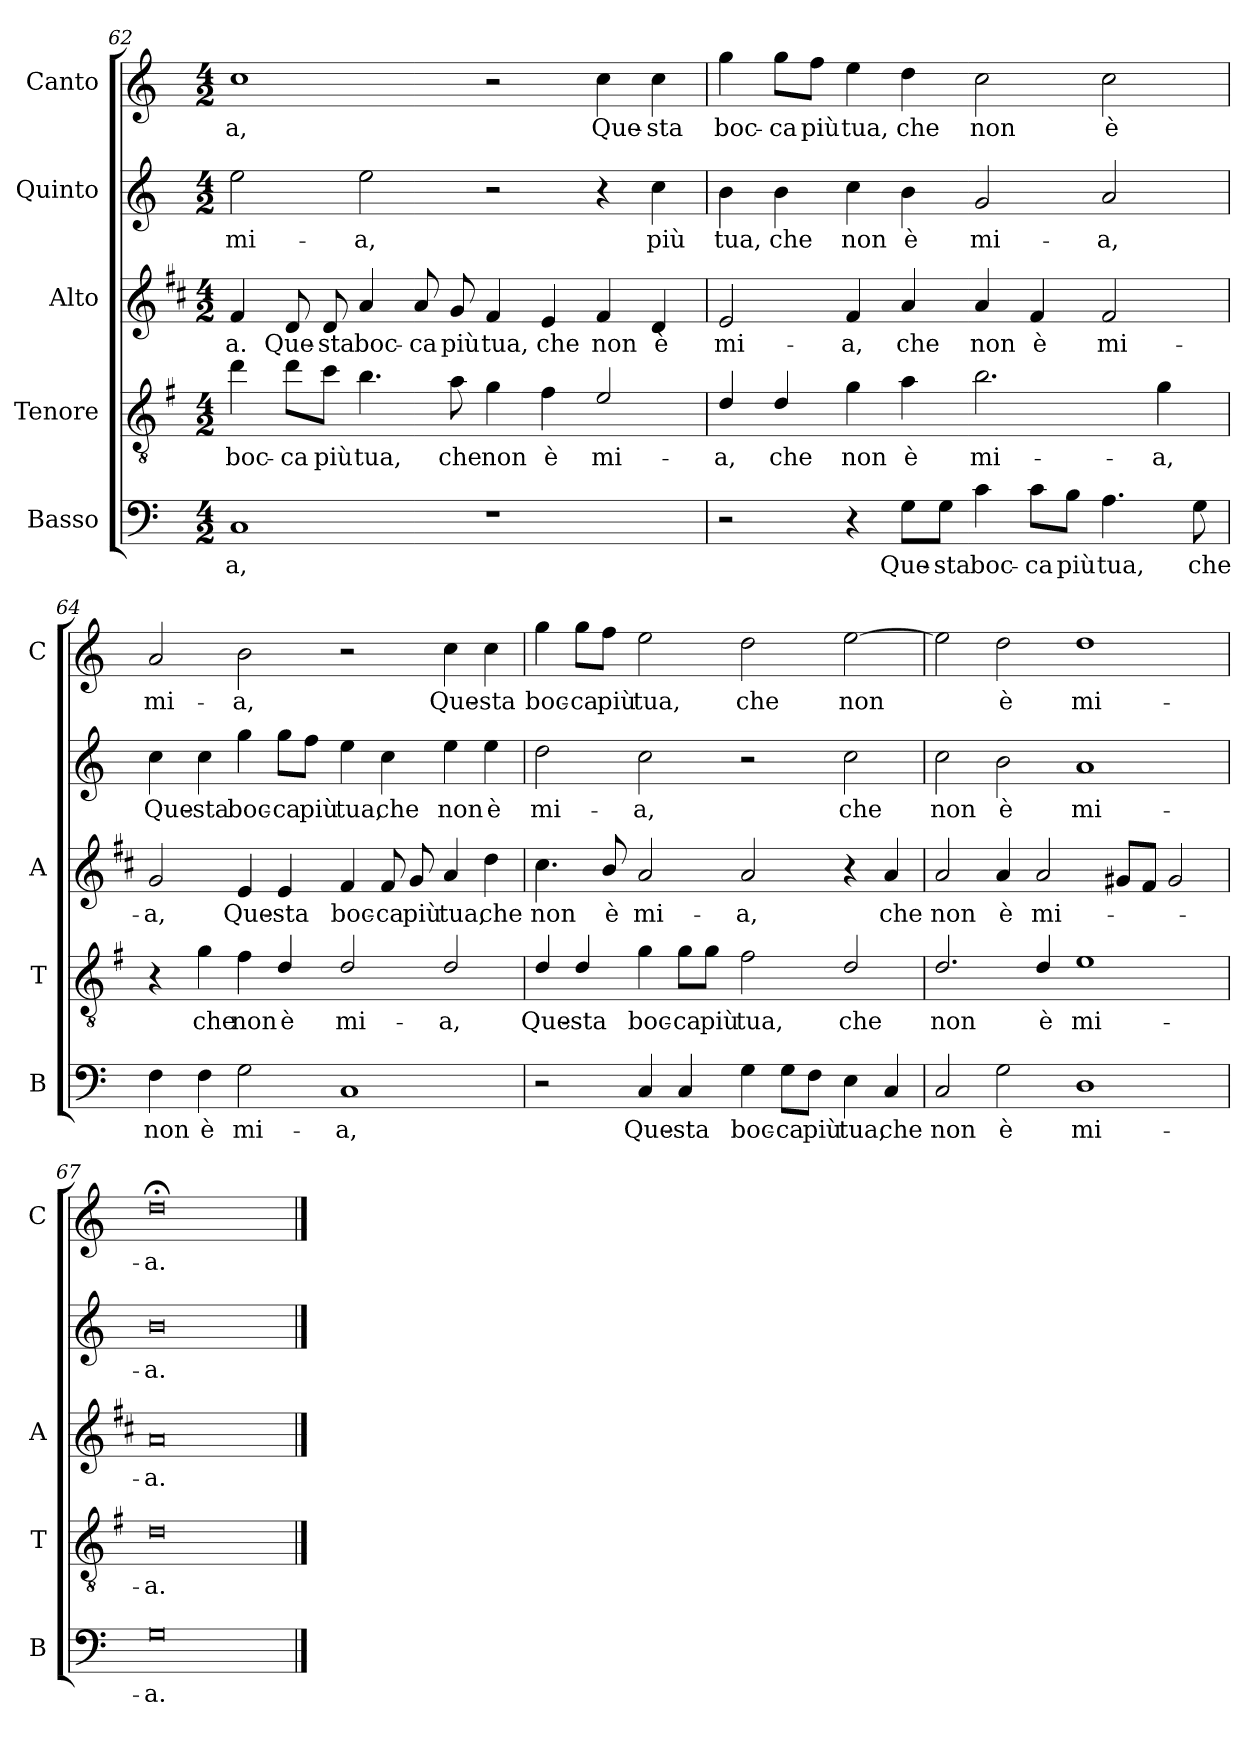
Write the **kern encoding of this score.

**kern	**text	**kern	**text	**kern	**text	**kern	**text	**kern	**text
*part5	*part5	*part4	*part4	*part3	*part3	*part2	*part2	*part1	*part1
*staff5	*staff5	*staff4	*staff4	*staff3	*staff3	*staff2	*staff2	*staff1	*staff1
*I"Basso	*	*I"Tenore	*	*I"Alto	*	*I"Quinto	*	*I"Canto	*
*I'B	*	*I'T	*	*I'A	*	*	*	*I'C	*
!!LO:PB:g=z
*clefF4	*	*clefGv2	*	*clefG2	*	*clefG2	*	*clefG2	*
*	*	*ITrd4c7	*	*ITrd1c2	*	*	*	*	*
*k[]	*	*k[]	*	*k[]	*	*k[]	*	*k[]	*
*C:	*	*C:	*	*C:	*	*C:	*	*C:	*
*M4/2	*	*M4/2	*	*M4/2	*	*M4/2	*	*M4/2	*
=62	=62	=62	=62	=62	=62	=62	=62	=62	=62
!	!LO:LY:b	!	!LO:LY:b	!	!LO:LY:b	!	!LO:LY:b	!	!LO:LY:b
1C	-a,	4g\	boc-	4e/	a.	2ee\	mi-	1cc	-a,
!	!	!	!LO:LY:b	!	!LO:LY:b	!	!	!	!
.	.	8g\L	-ca	8c/	Que-	.	.	.	.
!	!	!	!LO:LY:b	!	!LO:LY:b	!	!	!	!
.	.	8f\J	più	8c/	-sta	.	.	.	.
!	!	!	!LO:LY:b	!	!LO:LY:b	!	!LO:LY:b	!	!
.	.	4.e\	tua,	4g/	boc-	2ee\	-a,	.	.
!	!	!	!	!	!LO:LY:b	!	!	!	!
.	.	.	.	8g/	-ca	.	.	.	.
!	!	!	!LO:LY:b	!	!LO:LY:b	!	!	!	!
.	.	8d\	che	8f/	più	.	.	.	.
!	!	!	!LO:LY:b	!	!LO:LY:b	!	!	!	!
1r	.	4c\	non	4e/	tua,	2r	.	2r	.
!	!	!	!LO:LY:b	!	!LO:LY:b	!	!	!	!
.	.	4B\	è	4d/	che	.	.	.	.
!	!	!	!LO:LY:b	!	!LO:LY:b	!	!	!	!LO:LY:b
.	.	2A/	mi-	4e/	non	4r	.	4cc\	Que-
!	!	!	!	!	!LO:LY:b	!	!LO:LY:b	!	!LO:LY:b
.	.	.	.	4c/	è	4cc\	più	4cc\	-sta
=63	=63	=63	=63	=63	=63	=63	=63	=63	=63
!	!	!	!LO:LY:b	!	!LO:LY:b	!	!LO:LY:b	!	!LO:LY:b
2r	.	4G/	-a,	2d/	mi-	4b\	tua,	4gg\	boc-
!	!	!	!LO:LY:b	!	!	!	!LO:LY:b	!	!LO:LY:b
.	.	4G/	che	.	.	4b\	che	8gg\L	-ca
!	!	!	!	!	!	!	!	!	!LO:LY:b
.	.	.	.	.	.	.	.	8ff\J	più
!	!	!	!LO:LY:b	!	!LO:LY:b	!	!LO:LY:b	!	!LO:LY:b
4r	.	4c\	non	4e/	-a,	4cc\	non	4ee\	tua,
!	!LO:LY:b	!	!LO:LY:b	!	!LO:LY:b	!	!LO:LY:b	!	!LO:LY:b
8G\L	Que-	4d\	è	4g/	che	4b\	è	4dd\	che
!	!LO:LY:b	!	!	!	!	!	!	!	!
8G\J	-sta	.	.	.	.	.	.	.	.
!	!LO:LY:b	!	!LO:LY:b	!	!LO:LY:b	!	!LO:LY:b	!	!LO:LY:b
4c\	boc-	2.e\	mi-	4g/	non	2g/	mi-	2cc\	non
!	!LO:LY:b	!	!	!	!LO:LY:b	!	!	!	!
8c\L	-ca	.	.	4e/	è	.	.	.	.
!	!LO:LY:b	!	!	!	!	!	!	!	!
8B\J	più	.	.	.	.	.	.	.	.
!	!LO:LY:b	!	!	!	!LO:LY:b	!	!LO:LY:b	!	!LO:LY:b
4.A\	tua,	.	.	2e/	mi-	2a/	-a,	2cc\	è
!	!	!	!LO:LY:b	!	!	!	!	!	!
.	.	4c\	-a,	.	.	.	.	.	.
!	!LO:LY:b	!	!	!	!	!	!	!	!
8G\	che	.	.	.	.	.	.	.	.
=64	=64	=64	=64	=64	=64	=64	=64	=64	=64
!	!LO:LY:b	!	!	!	!LO:LY:b	!	!LO:LY:b	!	!LO:LY:b
4F\	non	4r	.	2f/	-a,	4cc\	Que-	2a/	mi-
!	!LO:LY:b	!	!LO:LY:b	!	!	!	!LO:LY:b	!	!
4F\	è	4c\	che	.	.	4cc\	-sta	.	.
!	!LO:LY:b	!	!LO:LY:b	!	!LO:LY:b	!	!LO:LY:b	!	!LO:LY:b
2G\	mi-	4B\	non	4d/	Que-	4gg\	boc-	2b\	-a,
!	!	!	!LO:LY:b	!	!LO:LY:b	!	!LO:LY:b	!	!
.	.	4G/	è	4d/	-sta	8gg\L	-ca	.	.
!	!	!	!	!	!	!	!LO:LY:b	!	!
.	.	.	.	.	.	8ff\J	più	.	.
!	!LO:LY:b	!	!LO:LY:b	!	!LO:LY:b	!	!LO:LY:b	!	!
1C	-a,	2G/	mi-	4e/	boc-	4ee\	tua,	2r	.
!	!	!	!	!	!LO:LY:b	!	!LO:LY:b	!	!
.	.	.	.	8e/	-ca	4cc\	che	.	.
!	!	!	!	!	!LO:LY:b	!	!	!	!
.	.	.	.	8f/	più	.	.	.	.
!	!	!	!LO:LY:b	!	!LO:LY:b	!	!LO:LY:b	!	!LO:LY:b
.	.	2G/	-a,	4g/	tua,	4ee\	non	4cc\	Que-
!	!	!	!	!	!LO:LY:b	!	!LO:LY:b	!	!LO:LY:b
.	.	.	.	4cc\	che	4ee\	è	4cc\	-sta
!!LO:LB:g=z
=65	=65	=65	=65	=65	=65	=65	=65	=65	=65
!	!	!	!LO:LY:b	!	!LO:LY:b	!	!LO:LY:b	!	!LO:LY:b
2r	.	4G/	Que-	4.b\	non	2dd\	mi-	4gg\	boc-
!	!	!	!LO:LY:b	!	!	!	!	!	!LO:LY:b
.	.	4G/	-sta	.	.	.	.	8gg\L	-ca
!	!	!	!	!	!LO:LY:b	!	!	!	!LO:LY:b
.	.	.	.	8a/	è	.	.	8ff\J	più
!	!LO:LY:b	!	!LO:LY:b	!	!LO:LY:b	!	!LO:LY:b	!	!LO:LY:b
4C/	Que-	4c\	boc-	2g/	mi-	2cc\	-a,	2ee\	tua,
!	!LO:LY:b	!	!LO:LY:b	!	!	!	!	!	!
4C/	-sta	8c\L	-ca	.	.	.	.	.	.
!	!	!	!LO:LY:b	!	!	!	!	!	!
.	.	8c\J	più	.	.	.	.	.	.
!	!LO:LY:b	!	!LO:LY:b	!	!LO:LY:b	!	!	!	!LO:LY:b
4G\	boc-	2B\	tua,	2g/	-a,	2r	.	2dd\	che
!	!LO:LY:b	!	!	!	!	!	!	!	!
8G\L	-ca	.	.	.	.	.	.	.	.
!	!LO:LY:b	!	!	!	!	!	!	!	!
8F\J	più	.	.	.	.	.	.	.	.
!	!LO:LY:b	!	!LO:LY:b	!	!	!	!LO:LY:b	!	!LO:LY:b
4E\	tua,	2G/	che	4r	.	2cc\	che	[2ee\	non
!	!LO:LY:b	!	!	!	!LO:LY:b	!	!	!	!
4C/	che	.	.	4g/	che	.	.	.	.
=66	=66	=66	=66	=66	=66	=66	=66	=66	=66
!	!LO:LY:b	!	!LO:LY:b	!	!LO:LY:b	!	!LO:LY:b	!	!
2C/	non	2.G/	non	2g/	non	2cc\	non	2ee\]	.
!	!LO:LY:b	!	!	!	!LO:LY:b	!	!LO:LY:b	!	!LO:LY:b
2G\	è	.	.	4g/	è	2b\	è	2dd\	è
!	!	!	!LO:LY:b	!	!LO:LY:b	!	!	!	!
.	.	4G/	è	2g/	mi-	.	.	.	.
!	!LO:LY:b	!	!LO:LY:b	!	!	!	!LO:LY:b	!	!LO:LY:b
1D	mi-	1A	mi-	.	.	1a	mi-	1dd	mi-
.	.	.	.	8f#X/L	.	.	.	.	.
.	.	.	.	8e/J	.	.	.	.	.
.	.	.	.	2f#/	.	.	.	.	.
=67	=67	=67	=67	=67	=67	=67	=67	=67	=67
!	!LO:LY:b	!	!LO:LY:b	!	!LO:LY:b	!	!LO:LY:b	!	!LO:LY:b
0G	-a.	0G	-a.	0g	-a.	0b	-a.	0dd;<	-a.
==	==	==	==	==	==	==	==	==	==
*-	*-	*-	*-	*-	*-	*-	*-	*-	*-
